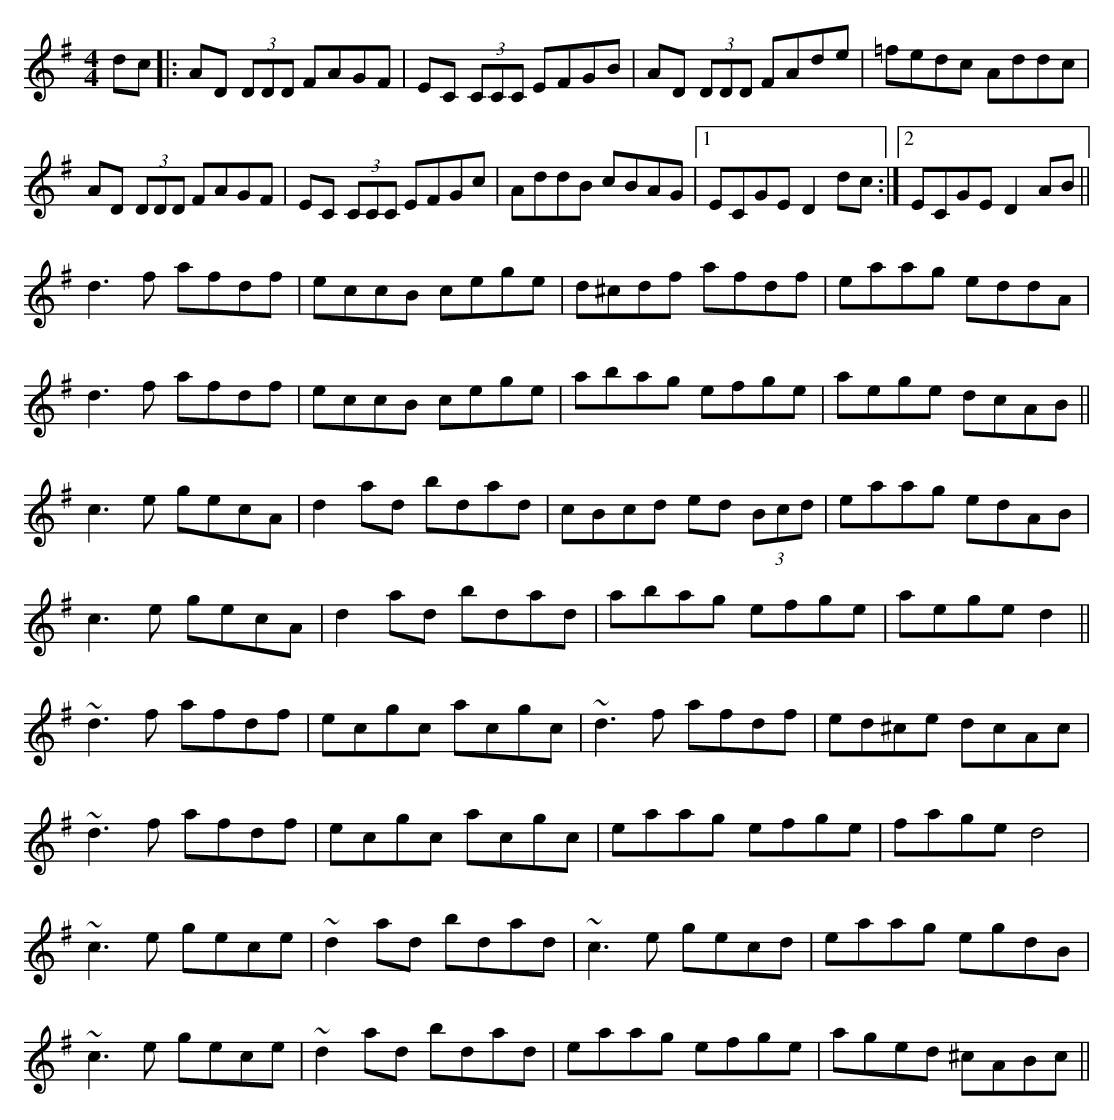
X:1
M:4/4
K:Dmix
dc|:AD (3DDD FAGF|EC (3CCC EFGB|AD (3DDD FAde|=fedc Addc|
AD (3DDD FAGF|EC (3CCC EFGc|AddB cBAG|1 ECGE D2 dc:|2 ECGE D2 AB||
d3f afdf|eccB cege|d^cdf afdf|eaag eddA|
d3f afdf|eccB cege|abag efge|aege dcAB||
c3e gecA|d2ad bdad|cBcd ed (3Bcd|eaag edAB|
c3e gecA|d2ad bdad|abag efge|aege d2||
~d3f afdf|ecgc acgc|~d3f afdf|ed^ce dcAc|
~d3f afdf|ecgc acgc|eaag efge|fage d4|
~c3e gece|~d2ad bdad|~c3e gecd|eaag egdB|
~c3e gece|~d2ad bdad|eaag efge|aged ^cABc||
